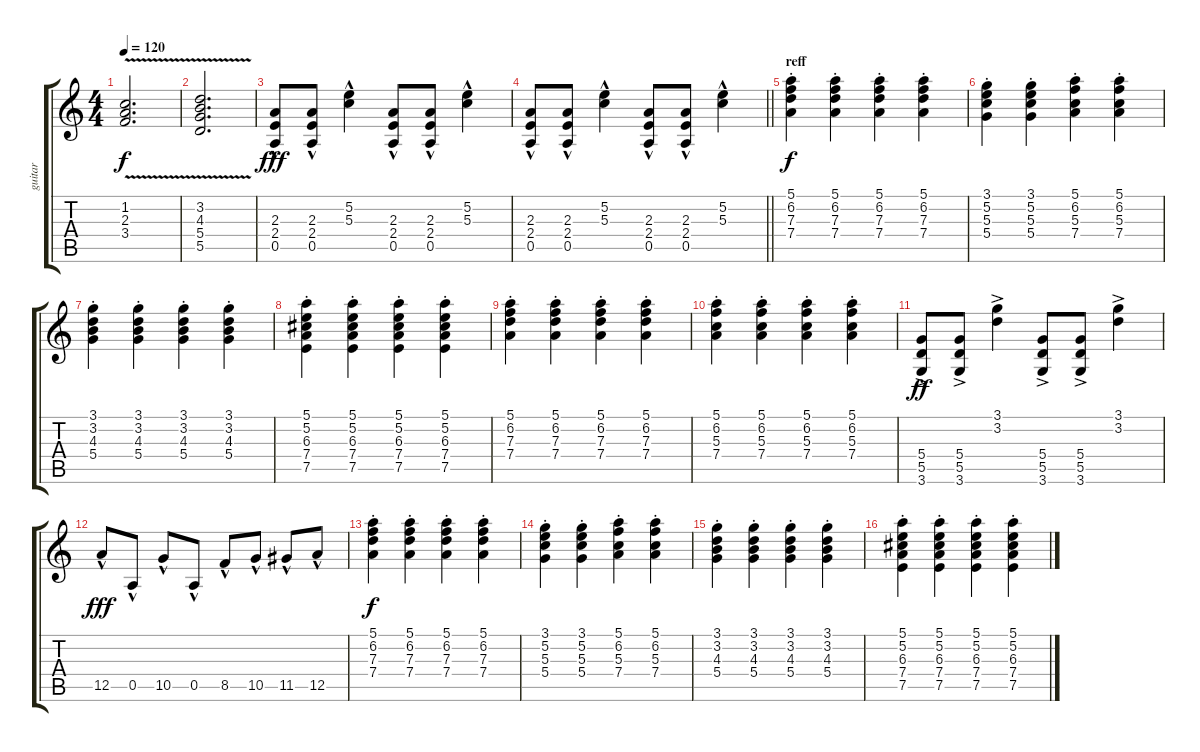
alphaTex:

\track ("guitar" "guitar") {instrument distortionguitar}
\staff {score tabs}
\tuning (E4 B3 G3 D3 A2 E2) {hide}
\ts (4 4)
\tempo 120
\clef g2
\ks c
(1.2{v} 2.3{v} 3.4{v}).2{d dy f} |
(3.2{v} 4.3{v} 5.4{v} 5.5{v}).2{d} |
(2.3{hac} 2.4{hac} 0.5{hac}).8{dy fff} (2.3{hac} 2.4{hac} 0.5{hac}).8 (5.2{hac} 5.3{hac}).4 (2.3{hac} 2.4{hac} 0.5{hac}).8 (2.3{hac} 2.4{hac} 0.5{hac}).8 (5.2{hac} 5.3{hac}).4 |
\barLineRight lightlight
(2.3{hac} 2.4{hac} 0.5{hac}).8 (2.3{hac} 2.4{hac} 0.5{hac}).8 (5.2{hac} 5.3{hac}).4 (2.3{hac} 2.4{hac} 0.5{hac}).8 (2.3{hac} 2.4{hac} 0.5{hac}).8 (5.2{hac} 5.3{hac}).4 |
\section ("" "reff")
(5.1{st} 6.2{st} 7.3{st} 7.4{st}).4{dy f} (5.1{st} 6.2{st} 7.3{st} 7.4{st}).4 (5.1{st} 6.2{st} 7.3{st} 7.4{st}).4 (5.1{st} 6.2{st} 7.3{st} 7.4{st}).4 |
(3.1{st} 5.2{st} 5.3{st} 5.4{st}).4 (3.1{st} 5.2{st} 5.3{st} 5.4{st}).4 (5.1{st} 6.2{st} 5.3{st} 7.4{st}).4 (5.1{st} 6.2{st} 5.3{st} 7.4{st}).4 |
(3.1{st} 3.2{st} 4.3{st} 5.4{st}).4 (3.1{st} 3.2{st} 4.3{st} 5.4{st}).4 (3.1{st} 3.2{st} 4.3{st} 5.4{st}).4 (3.1{st} 3.2{st} 4.3{st} 5.4{st}).4 |
(5.1{st} 5.2{st} 6.3{st} 7.4{st} 7.5{st}).4 (5.1{st} 5.2{st} 6.3{st} 7.4{st} 7.5{st}).4 (5.1{st} 5.2{st} 6.3{st} 7.4{st} 7.5{st}).4 (5.1{st} 5.2{st} 6.3{st} 7.4{st} 7.5{st}).4 |
(5.1{st} 6.2{st} 7.3{st} 7.4{st}).4 (5.1{st} 6.2{st} 7.3{st} 7.4{st}).4 (5.1{st} 6.2{st} 7.3{st} 7.4{st}).4 (5.1{st} 6.2{st} 7.3{st} 7.4{st}).4 |
(5.1{st} 6.2{st} 5.3{st} 7.4{st}).4 (5.1{st} 6.2{st} 5.3{st} 7.4{st}).4 (5.1{st} 6.2{st} 5.3{st} 7.4{st}).4 (5.1{st} 6.2{st} 5.3{st} 7.4{st}).4 |
(5.4{ac} 5.5{ac} 3.6{ac}).8{dy ff} (5.4{ac} 5.5{ac} 3.6{ac}).8 (3.1{ac} 3.2{ac}).4 (5.4{ac} 5.5{ac} 3.6{ac}).8 (5.4{ac} 5.5{ac} 3.6{ac}).8 (3.1{ac} 3.2{ac}).4 |
12.5{hac}.8{dy fff} 0.5{hac}.8 10.5{hac}.8 0.5{hac}.8 8.5{hac}.8 10.5{hac}.8 11.5{hac}.8 12.5{hac}.8 |
(5.1{st} 6.2{st} 7.3{st} 7.4{st}).4{dy f} (5.1{st} 6.2{st} 7.3{st} 7.4{st}).4 (5.1{st} 6.2{st} 7.3{st} 7.4{st}).4 (5.1{st} 6.2{st} 7.3{st} 7.4{st}).4 |
(3.1{st} 5.2{st} 5.3{st} 5.4{st}).4 (3.1{st} 5.2{st} 5.3{st} 5.4{st}).4 (5.1{st} 6.2{st} 5.3{st} 7.4{st}).4 (5.1{st} 6.2{st} 5.3{st} 7.4{st}).4 |
(3.1{st} 3.2{st} 4.3{st} 5.4{st}).4 (3.1{st} 3.2{st} 4.3{st} 5.4{st}).4 (3.1{st} 3.2{st} 4.3{st} 5.4{st}).4 (3.1{st} 3.2{st} 4.3{st} 5.4{st}).4 |
(5.1{st} 5.2{st} 6.3{st} 7.4{st} 7.5{st}).4 (5.1{st} 5.2{st} 6.3{st} 7.4{st} 7.5{st}).4 (5.1{st} 5.2{st} 6.3{st} 7.4{st} 7.5{st}).4 (5.1{st} 5.2{st} 6.3{st} 7.4{st} 7.5{st}).4
